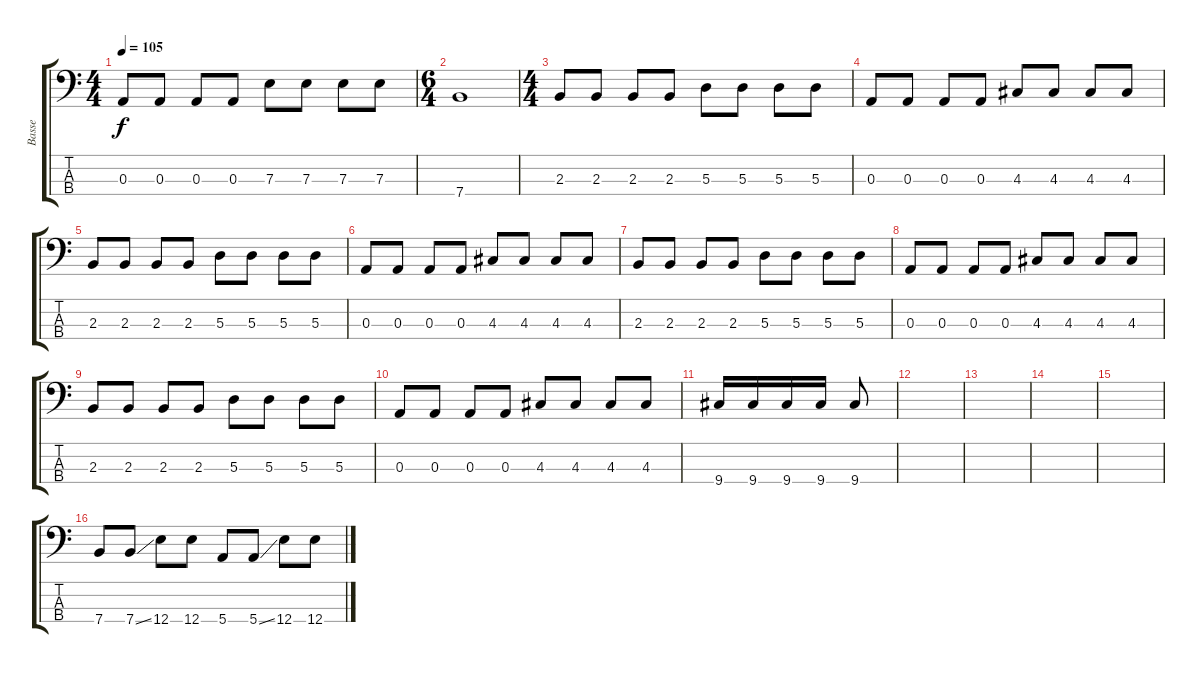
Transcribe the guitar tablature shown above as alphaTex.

\track ("Basse" "Basse") {instrument electricbassfinger}
\staff {score tabs}
\tuning (G2 D2 A1 E1) {hide}
\ts (4 4)
\tempo 105
\clef f4
\ks c
0.3.8{dy f} 0.3.8 0.3.8 0.3.8 7.3.8 7.3.8 7.3.8 7.3.8 |
\ts (6 4)
7.4.1 |
\ts (4 4)
2.3.8 2.3.8 2.3.8 2.3.8 5.3.8 5.3.8 5.3.8 5.3.8 |
0.3.8 0.3.8 0.3.8 0.3.8 4.3.8 4.3.8 4.3.8 4.3.8 |
2.3.8 2.3.8 2.3.8 2.3.8 5.3.8 5.3.8 5.3.8 5.3.8 |
0.3.8 0.3.8 0.3.8 0.3.8 4.3.8 4.3.8 4.3.8 4.3.8 |
2.3.8 2.3.8 2.3.8 2.3.8 5.3.8 5.3.8 5.3.8 5.3.8 |
0.3.8 0.3.8 0.3.8 0.3.8 4.3.8 4.3.8 4.3.8 4.3.8 |
2.3.8 2.3.8 2.3.8 2.3.8 5.3.8 5.3.8 5.3.8 5.3.8 |
0.3.8 0.3.8 0.3.8 0.3.8 4.3.8 4.3.8 4.3.8 4.3.8 |
9.4.16 9.4.16 9.4.16 9.4.16 9.4.8 |
|
|
|
|
7.4.8 7.4{ss}.8 12.4.8 12.4.8 5.4.8 5.4{ss}.8 12.4.8 12.4.8
